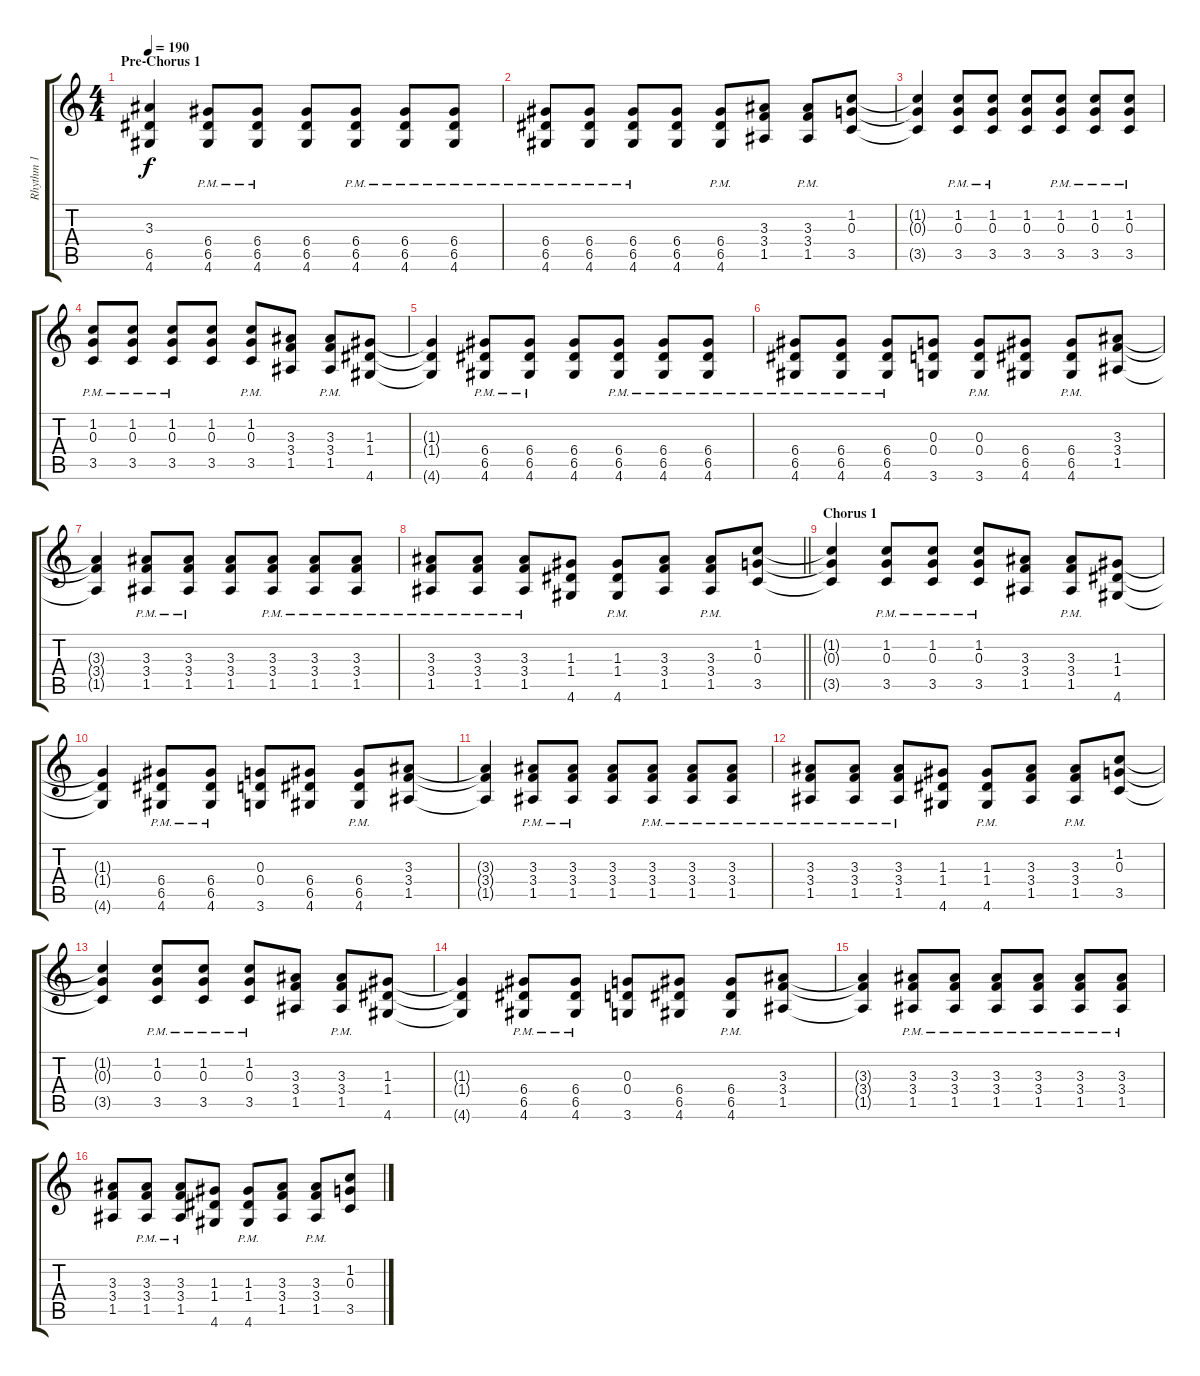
\track ("Rhythm 1" "Rhythm 1") {instrument electricguitarclean}
\staff {score tabs}
\tuning (E4 B3 G3 D3 A2 E2) {hide}
\ts (4 4)
\section ("" "Pre-Chorus 1")
\tempo 190
\clef g2
\ks c
(3.3{t} 6.5{t} 4.6{t}).4{dy f} (6.4{pm} 6.5{pm} 4.6{pm}).8 (6.4{pm} 6.5{pm} 4.6{pm}).8 (6.4 6.5 4.6).8 (6.4{pm} 6.5{pm} 4.6{pm}).8 (6.4{pm} 6.5{pm} 4.6{pm}).8 (6.4{pm} 6.5{pm} 4.6{pm}).8 |
(6.4{pm} 6.5{pm} 4.6{pm}).8 (6.4{pm} 6.5{pm} 4.6{pm}).8 (6.4{pm} 6.5{pm} 4.6{pm}).8 (6.4 6.5 4.6).8 (6.4{pm} 6.5{pm} 4.6{pm}).8 (3.3 3.4 1.5).8 (3.3{pm} 3.4{pm} 1.5{pm}).8 (1.2 0.3 3.5).8 |
(1.2{t} 0.3{t} 3.5{t}).4 (1.2{pm} 0.3{pm} 3.5{pm}).8 (1.2{pm} 0.3{pm} 3.5{pm}).8 (1.2 0.3 3.5).8 (1.2{pm} 0.3{pm} 3.5{pm}).8 (1.2{pm} 0.3{pm} 3.5{pm}).8 (1.2{pm} 0.3{pm} 3.5{pm}).8 |
(1.2{pm} 0.3{pm} 3.5{pm}).8 (1.2{pm} 0.3{pm} 3.5{pm}).8 (1.2{pm} 0.3{pm} 3.5{pm}).8 (1.2 0.3 3.5).8 (1.2{pm} 0.3{pm} 3.5{pm}).8 (3.3 3.4 1.5).8 (3.3{pm} 3.4{pm} 1.5{pm}).8 (1.3 1.4 4.6).8 |
(1.3{t} 1.4{t} 4.6{t}).4 (6.4{pm} 6.5{pm} 4.6{pm}).8 (6.4{pm} 6.5{pm} 4.6{pm}).8 (6.4 6.5 4.6).8 (6.4{pm} 6.5{pm} 4.6{pm}).8 (6.4{pm} 6.5{pm} 4.6{pm}).8 (6.4{pm} 6.5{pm} 4.6{pm}).8 |
(6.4{pm} 6.5{pm} 4.6{pm}).8 (6.4{pm} 6.5{pm} 4.6{pm}).8 (6.4{pm} 6.5{pm} 4.6{pm}).8 (0.3 0.4 3.6).8 (0.3{pm} 0.4{pm} 3.6{pm}).8 (6.4 6.5 4.6).8 (6.4{pm} 6.5{pm} 4.6{pm}).8 (3.3 3.4 1.5).8 |
(3.3{t} 3.4{t} 1.5{t}).4 (3.3{pm} 3.4{pm} 1.5{pm}).8 (3.3{pm} 3.4{pm} 1.5{pm}).8 (3.3 3.4 1.5).8 (3.3{pm} 3.4{pm} 1.5{pm}).8 (3.3{pm} 3.4{pm} 1.5{pm}).8 (3.3{pm} 3.4{pm} 1.5{pm}).8 |
\barLineRight lightlight
(3.3{pm} 3.4{pm} 1.5{pm}).8 (3.3{pm} 3.4{pm} 1.5{pm}).8 (3.3{pm} 3.4{pm} 1.5{pm}).8 (1.3 1.4 4.6).8 (1.3{pm} 1.4{pm} 4.6{pm}).8 (3.3 3.4 1.5).8 (3.3{pm} 3.4{pm} 1.5{pm}).8 (1.2 0.3 3.5).8 |
\section ("" "Chorus 1")
(1.2{t} 0.3{t} 3.5{t}).4 (1.2{pm} 0.3{pm} 3.5{pm}).8 (1.2{pm} 0.3{pm} 3.5{pm}).8 (1.2{pm} 0.3{pm} 3.5{pm}).8 (3.3 3.4 1.5).8 (3.3{pm} 3.4{pm} 1.5{pm}).8 (1.3 1.4 4.6).8 |
(1.3{t} 1.4{t} 4.6{t}).4 (6.4{pm} 6.5{pm} 4.6{pm}).8 (6.4{pm} 6.5{pm} 4.6{pm}).8 (0.3 0.4 3.6).8 (6.4 6.5 4.6).8 (6.4{pm} 6.5{pm} 4.6{pm}).8 (3.3 3.4 1.5).8 |
(3.3{t} 3.4{t} 1.5{t}).4 (3.3{pm} 3.4{pm} 1.5{pm}).8 (3.3{pm} 3.4{pm} 1.5{pm}).8 (3.3 3.4 1.5).8 (3.3{pm} 3.4{pm} 1.5{pm}).8 (3.3{pm} 3.4{pm} 1.5{pm}).8 (3.3{pm} 3.4{pm} 1.5{pm}).8 |
(3.3{pm} 3.4{pm} 1.5{pm}).8 (3.3{pm} 3.4{pm} 1.5{pm}).8 (3.3{pm} 3.4{pm} 1.5{pm}).8 (1.3 1.4 4.6).8 (1.3{pm} 1.4{pm} 4.6{pm}).8 (3.3 3.4 1.5).8 (3.3{pm} 3.4{pm} 1.5{pm}).8 (1.2 0.3 3.5).8 |
(1.2{t} 0.3{t} 3.5{t}).4 (1.2{pm} 0.3{pm} 3.5{pm}).8 (1.2{pm} 0.3{pm} 3.5{pm}).8 (1.2{pm} 0.3{pm} 3.5{pm}).8 (3.3 3.4 1.5).8 (3.3{pm} 3.4{pm} 1.5{pm}).8 (1.3 1.4 4.6).8 |
(1.3{t} 1.4{t} 4.6{t}).4 (6.4{pm} 6.5{pm} 4.6{pm}).8 (6.4{pm} 6.5{pm} 4.6{pm}).8 (0.3 0.4 3.6).8 (6.4 6.5 4.6).8 (6.4{pm} 6.5{pm} 4.6{pm}).8 (3.3 3.4 1.5).8 |
(3.3{t} 3.4{t} 1.5{t}).4 (3.3{pm} 3.4{pm} 1.5{pm}).8 (3.3{pm} 3.4{pm} 1.5{pm}).8 (3.3{pm} 3.4{pm} 1.5{pm}).8 (3.3{pm} 3.4{pm} 1.5{pm}).8 (3.3{pm} 3.4{pm} 1.5{pm}).8 (3.3{pm} 3.4{pm} 1.5{pm}).8 |
(3.3 3.4 1.5).8 (3.3{pm} 3.4{pm} 1.5{pm}).8 (3.3{pm} 3.4{pm} 1.5{pm}).8 (1.3 1.4 4.6).8 (1.3{pm} 1.4{pm} 4.6{pm}).8 (3.3 3.4 1.5).8 (3.3{pm} 3.4{pm} 1.5{pm}).8 (1.2 0.3 3.5).8
